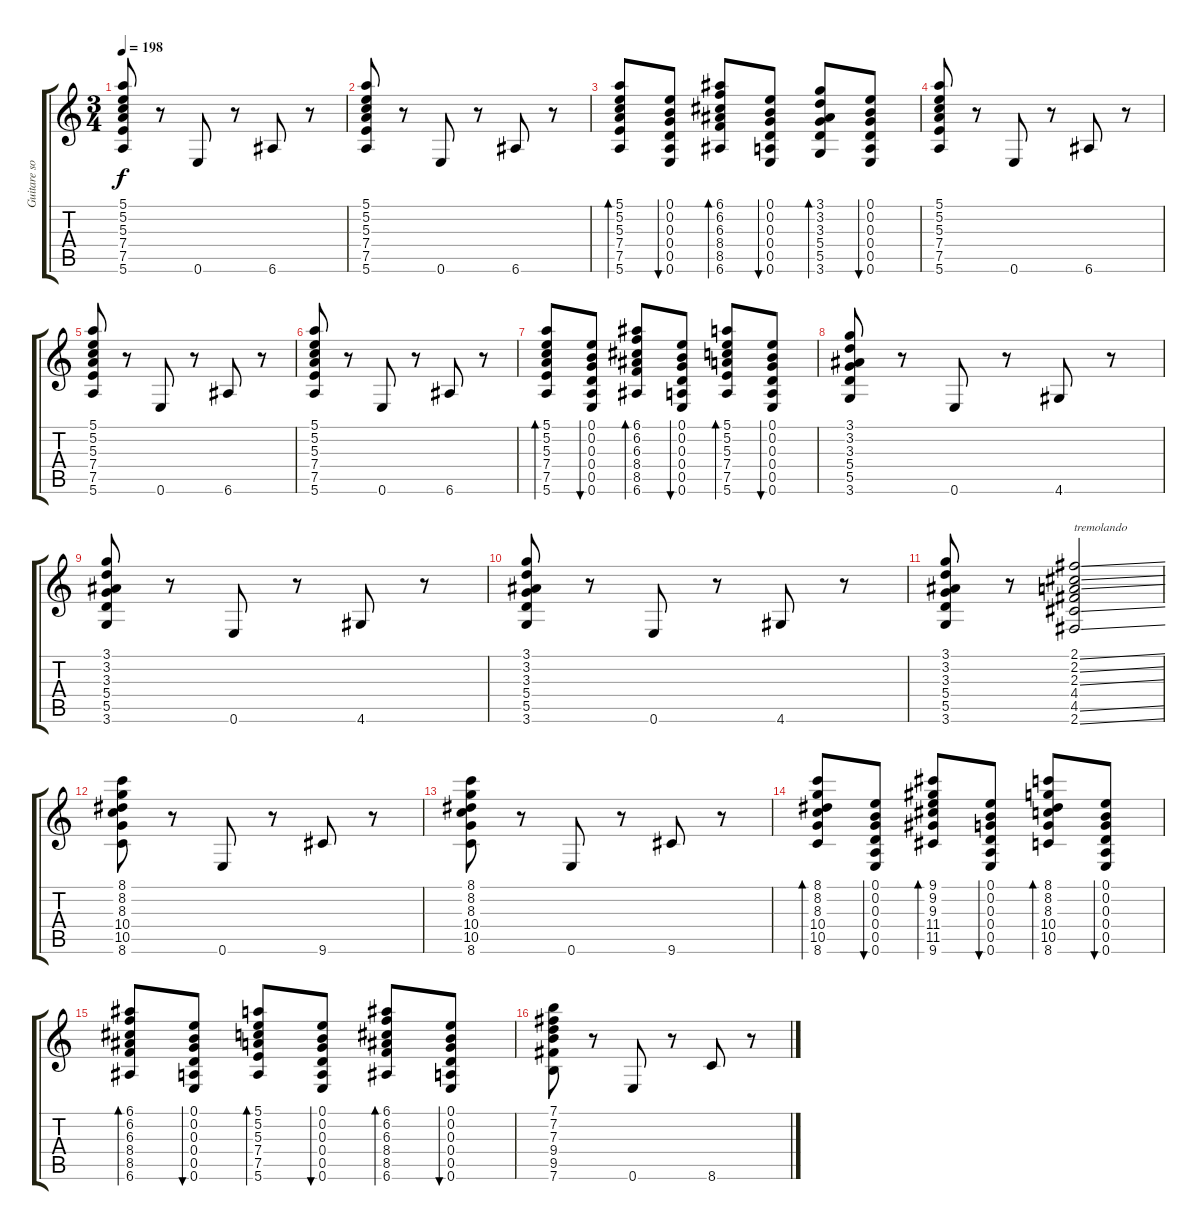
\track ("Guitare solo" "Guitare so") {instrument acousticguitarnylon}
\staff {score tabs}
\tuning (E4 B3 G3 D3 A2 E2) {hide}
\ts (3 4)
\tempo 198
\clef g2
\ks c
(5.1 5.2 5.3 7.4 7.5 5.6).8{dy f} r.8 0.6.8 r.8 6.6.8 r.8 |
(5.1 5.2 5.3 7.4 7.5 5.6).8 r.8 0.6.8 r.8 6.6.8 r.8 |
(5.1 5.2 5.3 7.4 7.5 5.6).8{bd 60} (0.1 0.2 0.3 0.4 0.5 0.6).8{bu 60} (6.1 6.2 6.3 8.4 8.5 6.6).8{bd 60} (0.1 0.2 0.3 0.4 0.5 0.6).8{bu 60} (3.1 3.2 3.3 5.4 5.5 3.6).8{bd 60} (0.1 0.2 0.3 0.4 0.5 0.6).8{bu 60} |
(5.1 5.2 5.3 7.4 7.5 5.6).8 r.8 0.6.8 r.8 6.6.8 r.8 |
(5.1 5.2 5.3 7.4 7.5 5.6).8 r.8 0.6.8 r.8 6.6.8 r.8 |
(5.1 5.2 5.3 7.4 7.5 5.6).8 r.8 0.6.8 r.8 6.6.8 r.8 |
(5.1 5.2 5.3 7.4 7.5 5.6).8{bd 60} (0.1 0.2 0.3 0.4 0.5 0.6).8{bu 60} (6.1 6.2 6.3 8.4 8.5 6.6).8{bd 60} (0.1 0.2 0.3 0.4 0.5 0.6).8{bu 60} (5.1 5.2 5.3 7.4 7.5 5.6).8{bd 60} (0.1 0.2 0.3 0.4 0.5 0.6).8{bu 60} |
(3.1 3.2 3.3 5.4 5.5 3.6).8 r.8 0.6.8 r.8 4.6.8 r.8 |
(3.1 3.2 3.3 5.4 5.5 3.6).8 r.8 0.6.8 r.8 4.6.8 r.8 |
(3.1 3.2 3.3 5.4 5.5 3.6).8 r.8 0.6.8 r.8 4.6.8 r.8 |
(3.1 3.2 3.3 5.4 5.5 3.6).8 r.8 (2.1{ss} 2.2{ss} 2.3{ss} 4.4 4.5{ss} 2.6{ss}).2{txt "tremolando"} |
(8.1 8.2 8.3 10.4 10.5 8.6).8 r.8 0.6.8 r.8 9.6.8 r.8 |
(8.1 8.2 8.3 10.4 10.5 8.6).8 r.8 0.6.8 r.8 9.6.8 r.8 |
(8.1 8.2 8.3 10.4 10.5 8.6).8{bd 60} (0.1 0.2 0.3 0.4 0.5 0.6).8{bu 60} (9.1 9.2 9.3 11.4 11.5 9.6).8{bd 60} (0.1 0.2 0.3 0.4 0.5 0.6).8{bu 60} (8.1 8.2 8.3 10.4 10.5 8.6).8{bd 60} (0.1 0.2 0.3 0.4 0.5 0.6).8{bu 60} |
(6.1 6.2 6.3 8.4 8.5 6.6).8{bd 60} (0.1 0.2 0.3 0.4 0.5 0.6).8{bu 60} (5.1 5.2 5.3 7.4 7.5 5.6).8{bd 60} (0.1 0.2 0.3 0.4 0.5 0.6).8{bu 60} (6.1 6.2 6.3 8.4 8.5 6.6).8{bd 60} (0.1 0.2 0.3 0.4 0.5 0.6).8{bu 60} |
(7.1 7.2 7.3 9.4 9.5 7.6).8 r.8 0.6.8 r.8 8.6.8 r.8
